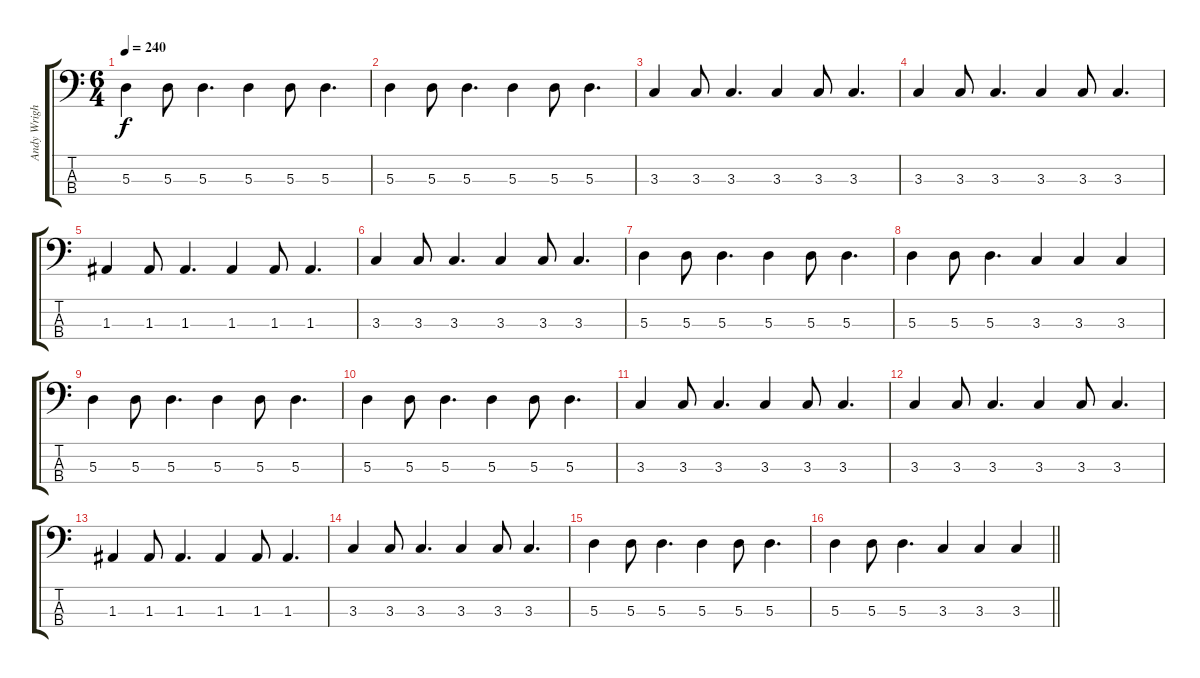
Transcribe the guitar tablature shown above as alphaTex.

\track ("Andy Wrighton" "Andy Wrigh") {instrument electricbassfinger}
\staff {score tabs}
\tuning (G2 D2 A1 E1) {hide}
\ts (6 4)
\tempo 240
\clef f4
\ks c
5.3.4{dy f} 5.3.8 5.3.4{d} 5.3.4 5.3.8 5.3.4{d} |
5.3.4 5.3.8 5.3.4{d} 5.3.4 5.3.8 5.3.4{d} |
3.3.4 3.3.8 3.3.4{d} 3.3.4 3.3.8 3.3.4{d} |
3.3.4 3.3.8 3.3.4{d} 3.3.4 3.3.8 3.3.4{d} |
1.3.4 1.3.8 1.3.4{d} 1.3.4 1.3.8 1.3.4{d} |
3.3.4 3.3.8 3.3.4{d} 3.3.4 3.3.8 3.3.4{d} |
5.3.4 5.3.8 5.3.4{d} 5.3.4 5.3.8 5.3.4{d} |
5.3.4 5.3.8 5.3.4{d} 3.3.4 3.3.4 3.3.4 |
5.3.4 5.3.8 5.3.4{d} 5.3.4 5.3.8 5.3.4{d} |
5.3.4 5.3.8 5.3.4{d} 5.3.4 5.3.8 5.3.4{d} |
3.3.4 3.3.8 3.3.4{d} 3.3.4 3.3.8 3.3.4{d} |
3.3.4 3.3.8 3.3.4{d} 3.3.4 3.3.8 3.3.4{d} |
1.3.4 1.3.8 1.3.4{d} 1.3.4 1.3.8 1.3.4{d} |
3.3.4 3.3.8 3.3.4{d} 3.3.4 3.3.8 3.3.4{d} |
5.3.4 5.3.8 5.3.4{d} 5.3.4 5.3.8 5.3.4{d} |
\barLineRight lightlight
5.3.4 5.3.8 5.3.4{d} 3.3.4 3.3.4 3.3.4
